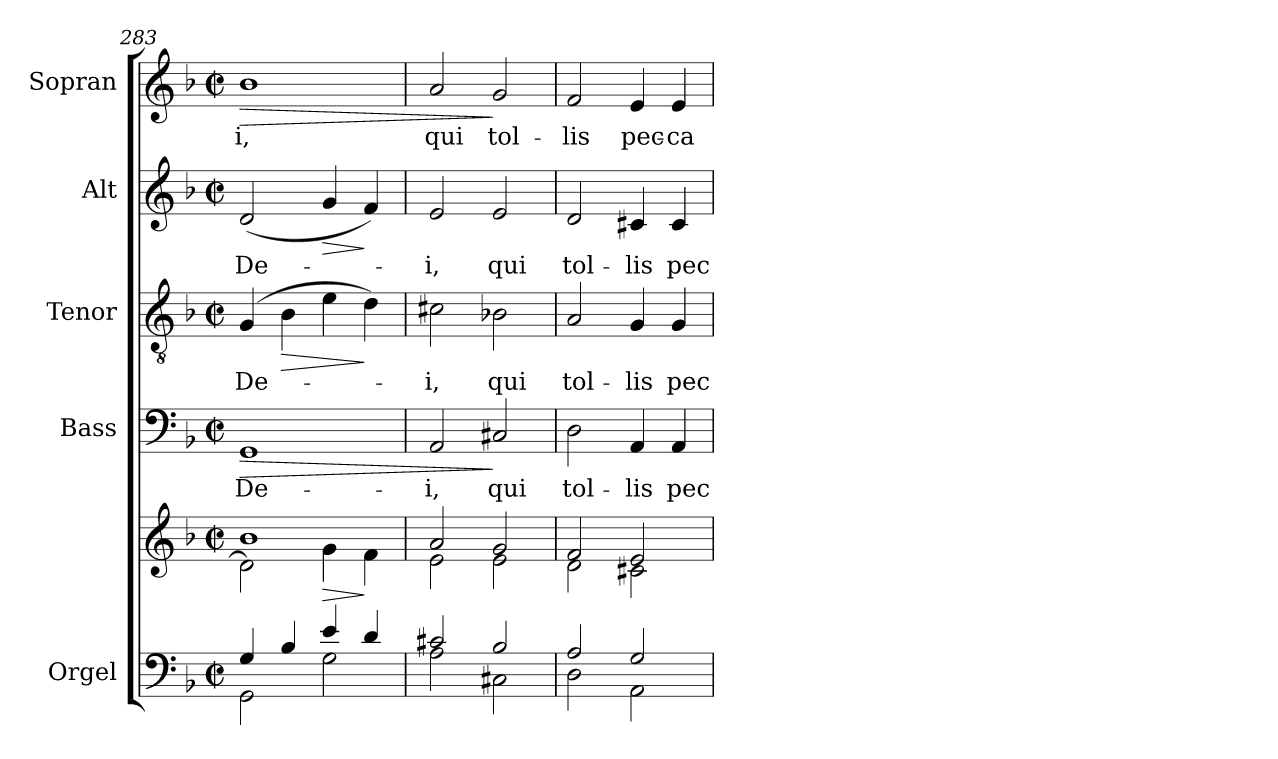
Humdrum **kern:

**kern	**kern	**dynam	**kern	**text	**dynam	**kern	**text	**dynam	**kern	**text	**dynam	**kern	**text	**dynam
*part5	*part5	*part5	*part4	*part4	*part4	*part3	*part3	*part3	*part2	*part2	*part2	*part1	*part1	*part1
*staff6	*staff5	*staff5/6	*staff4	*staff4	*staff4	*staff3	*staff3	*staff3	*staff2	*staff2	*staff2	*staff1	*staff1	*staff1
*I"Orgel	*	*	*I"Bass	*	*	*I"Tenor	*	*	*I"Alt	*	*	*I"Sopran	*	*
*I'Org.	*	*	*I'B.	*	*	*I'T.	*	*	*I'A.	*	*	*I'S.	*	*
*clefF4	*clefG2	*	*clefF4	*	*	*clefGv2	*	*	*clefG2	*	*	*clefG2	*	*
*k[b-]	*k[b-]	*	*k[b-]	*	*	*k[b-]	*	*	*k[b-]	*	*	*k[b-]	*	*
*F:	*F:	*	*F:	*	*	*F:	*	*	*F:	*	*	*F:	*	*
*M2/2	*M2/2	*	*M2/2	*	*	*M2/2	*	*	*M2/2	*	*	*M2/2	*	*
*met(c|)	*met(c|)	*	*met(c|)	*	*	*met(c|)	*	*	*met(c|)	*	*	*met(c|)	*	*
=283	=283	=283	=283	=283	=283	=283	=283	=283	=283	=283	=283	=283	=283	=283
*^	*^	*	*	*	*	*	*	*	*	*	*	*	*	*
!	!	!	!	!	!	!LO:LY:b	!LO:HP:b	!	!LO:LY:b	!	!	!LO:LY:b	!	!	!LO:LY:b	!LO:HP:b
4G/	2GG\	1b-	2d\]	.	1GG	De-	>	(4G/	De-	.	(<2d/	De-	.	1b-	-i,	>
!	!	!	!	!	!	!	!	!	!	!LO:HP:b	!	!	!	!	!	!
4B-/	.	.	.	.	.	.	.	4B-\	.	>	.	.	.	.	.	.
!	!	!	!	!LO:HP:b	!	!	!	!	!	!	!	!	!LO:HP:b	!	!	!
4e/	2G\	.	4g\	>	.	.	.	4e\	.	.	4g/	.	>	.	.	.
4d/	.	.	4f\	]	.	.	.	4d\)	.	]	4f/)	.	]	.	.	.
=284	=284	=284	=284	=284	=284	=284	=284	=284	=284	=284	=284	=284	=284	=284	=284	=284
!	!	!	!	!	!	!LO:LY:b	!	!	!LO:LY:b	!	!	!LO:LY:b	!	!	!LO:LY:b	!
2c#X/	2A\	2a/	2e\	.	2AA/	-i,	.	2c#X\	-i,	.	2e/	-i,	.	2a/	qui	.
!	!	!	!	!	!	!LO:LY:b	!	!	!LO:LY:b	!	!	!LO:LY:b	!	!	!LO:LY:b	!
2B-/	2C#X\	2g/	2e\	.	2C#X/	qui	]	2B-X\	qui	.	2e/	qui	.	2g/	tol-	]
=285	=285	=285	=285	=285	=285	=285	=285	=285	=285	=285	=285	=285	=285	=285	=285	=285
!	!	!	!	!	!	!LO:LY:b	!	!	!LO:LY:b	!	!	!LO:LY:b	!	!	!LO:LY:b	!
2A/	2D\	2f/	2d\	.	2D\	tol-	.	2A/	tol-	.	2d/	tol-	.	2f/	-lis	.
!	!	!	!	!	!	!LO:LY:b	!	!	!LO:LY:b	!	!	!LO:LY:b	!	!	!LO:LY:b	!
2G/	2AA\	2e/	2c#X\	.	4AA/	-lis	.	4G/	-lis	.	4c#X/	-lis	.	4e/	pec-	.
!	!	!	!	!	!	!LO:LY:b	!	!	!LO:LY:b	!	!	!LO:LY:b	!	!	!LO:LY:b	!
.	.	.	.	.	4AA/	pec-	.	4G/	pec-	.	4c#/	pec-	.	4e/	-ca-	.
*v	*v	*	*	*	*	*	*	*	*	*	*	*	*	*	*	*
*	*v	*v	*	*	*	*	*	*	*	*	*	*	*	*	*
=	=	=	=	=	=	=	=	=	=	=	=	=	=	=
*-	*-	*-	*-	*-	*-	*-	*-	*-	*-	*-	*-	*-	*-	*-
